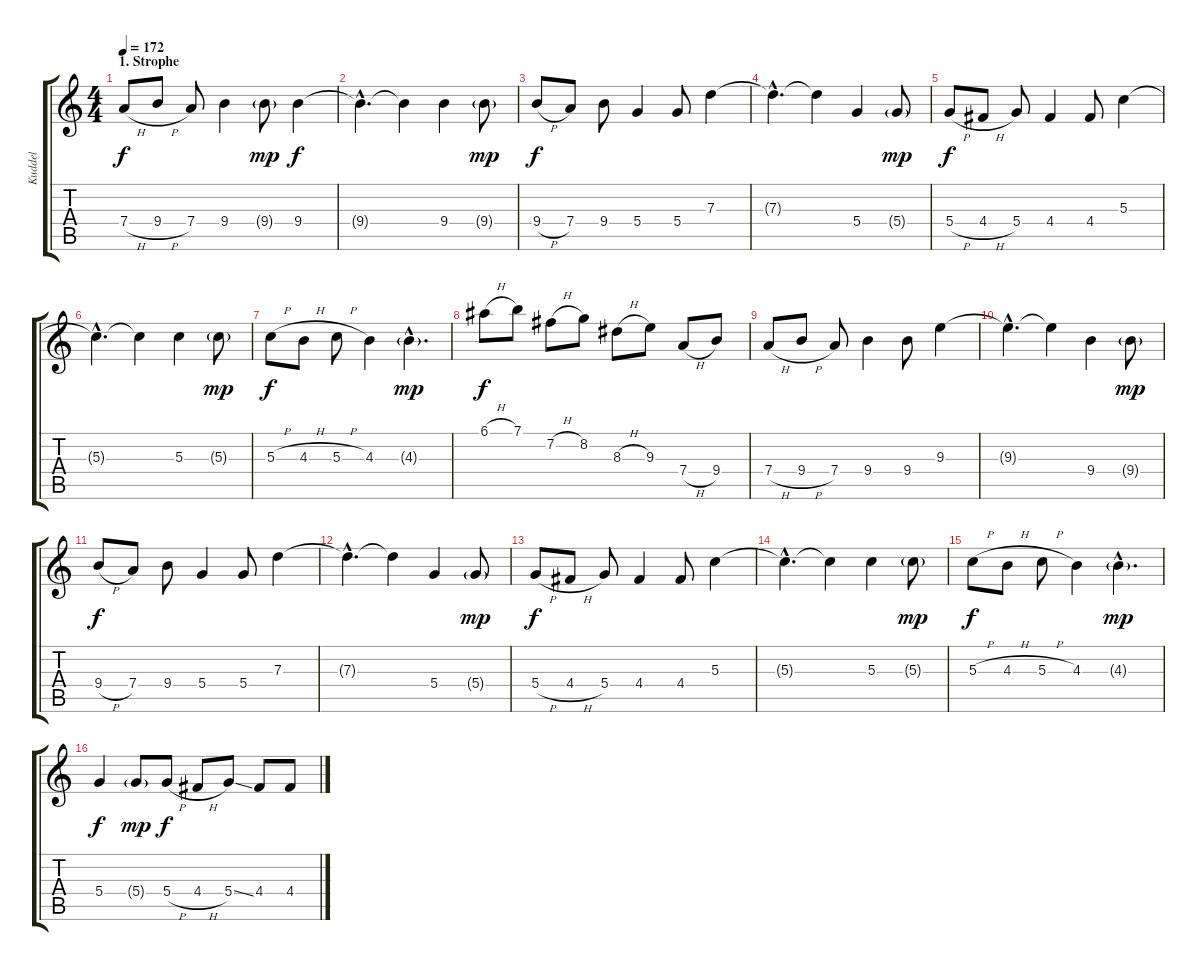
\track ("Kuddel" "Kuddel") {instrument acousticguitarsteel}
\staff {score tabs}
\tuning (E4 B3 G3 D3 A2 E2) {hide}
\ts (4 4)
\section ("" "1. Strophe")
\tempo 172
\clef g2
\ks c
7.4{h}.8{dy f} 9.4{h}.8 7.4.8 9.4.4 9.4{g}.8{dy mp} 9.4.4{dy f} |
9.4{hac t}.4{d} 9.4{t}.4 9.4.4 9.4{g}.8{dy mp} |
9.4{h}.8{dy f} 7.4.8 9.4.8 5.4.4 5.4.8 7.3.4 |
7.3{hac t}.4{d} 7.3{t}.4 5.4.4 5.4{g}.8{dy mp} |
5.4{h}.8{dy f} 4.4{h}.8 5.4.8 4.4.4 4.4.8 5.3.4 |
5.3{hac t}.4{d} 5.3{t}.4 5.3.4 5.3{g}.8{dy mp} |
5.3{h}.8{dy f} 4.3{h}.8 5.3{h}.8 4.3.4 4.3{g hac}.4{d dy mp} |
6.1{h}.8{dy f} 7.1.8 7.2{h}.8 8.2.8 8.3{h}.8 9.3.8 7.4{h}.8 9.4.8 |
7.4{h}.8 9.4{h}.8 7.4.8 9.4.4 9.4.8 9.3.4 |
9.3{hac t}.4{d} 9.3{t}.4 9.4.4 9.4{g}.8{dy mp} |
9.4{h}.8{dy f} 7.4.8 9.4.8 5.4.4 5.4.8 7.3.4 |
7.3{hac t}.4{d} 7.3{t}.4 5.4.4 5.4{g}.8{dy mp} |
5.4{h}.8{dy f} 4.4{h}.8 5.4.8 4.4.4 4.4.8 5.3.4 |
5.3{hac t}.4{d} 5.3{t}.4 5.3.4 5.3{g}.8{dy mp} |
5.3{h}.8{dy f} 4.3{h}.8 5.3{h}.8 4.3.4 4.3{g hac}.4{d dy mp} |
5.4.4{dy f} 5.4{g}.8{dy mp} 5.4{h}.8{dy f} 4.4{h}.8 5.4{ss}.8 4.4.8 4.4.8
